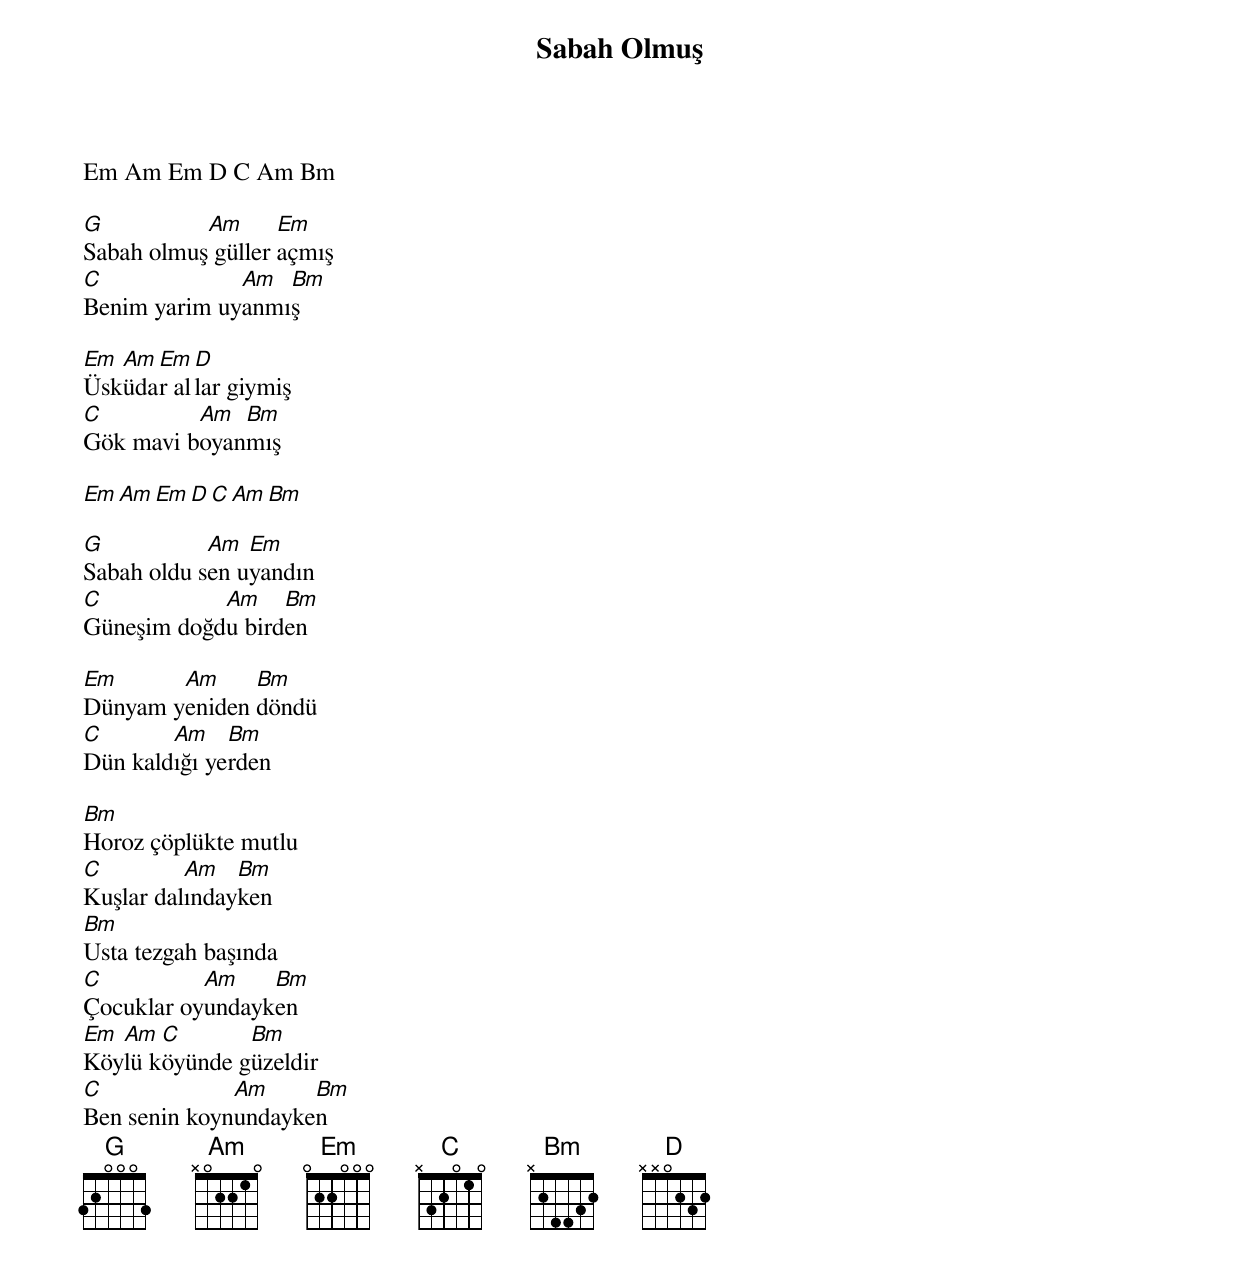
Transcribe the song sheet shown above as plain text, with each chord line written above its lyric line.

{title: Sabah Olmuş}
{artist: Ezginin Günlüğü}

Em Am Em D C Am Bm

G          Am      Em
Sabah olmuş güller açmış
C             Am  Bm
Benim yarim uyanmış

Em Am Em  D
Üsküdar allar giymiş
C         Am  Bm
Gök mavi boyanmış

Em Am Em D C Am Bm

G           Am  Em
Sabah oldu sen uyandın
C           Am    Bm
Güneşim doğdu birden

Em      Am     Bm
Dünyam yeniden döndü
C       Am    Bm
Dün kaldığı yerden

Bm
Horoz çöplükte mutlu
C         Am   Bm
Kuşlar dalındayken
Bm
Usta tezgah başında
C          Am    Bm
Çocuklar oyundayken
Em Am  C       Bm
Köylü köyünde güzeldir
C             Am     Bm
Ben senin koynundayken
